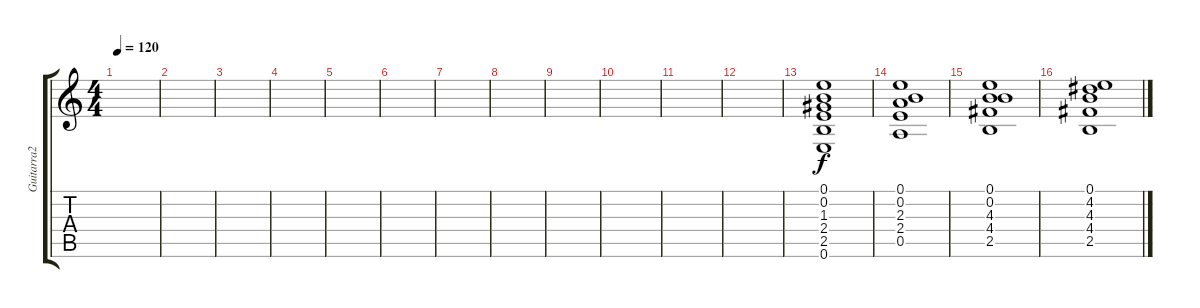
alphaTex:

\track ("Guitarra2" "Guitarra2") {instrument acousticguitarnylon}
\staff {score tabs}
\tuning (E4 B3 G3 D3 A2 E2) {hide}
\ts (4 4)
\tempo 120
\clef g2
\ks c
|
|
|
|
|
|
|
|
|
|
|
|
(0.1 0.2 1.3 2.4 2.5 0.6).1{volume 13 instrument distortionguitar} |
(0.1 0.2 2.3 2.4 0.5).1 |
(0.1 0.2 4.3 4.4 2.5).1 |
(0.1 4.2 4.3 4.4 2.5).1
